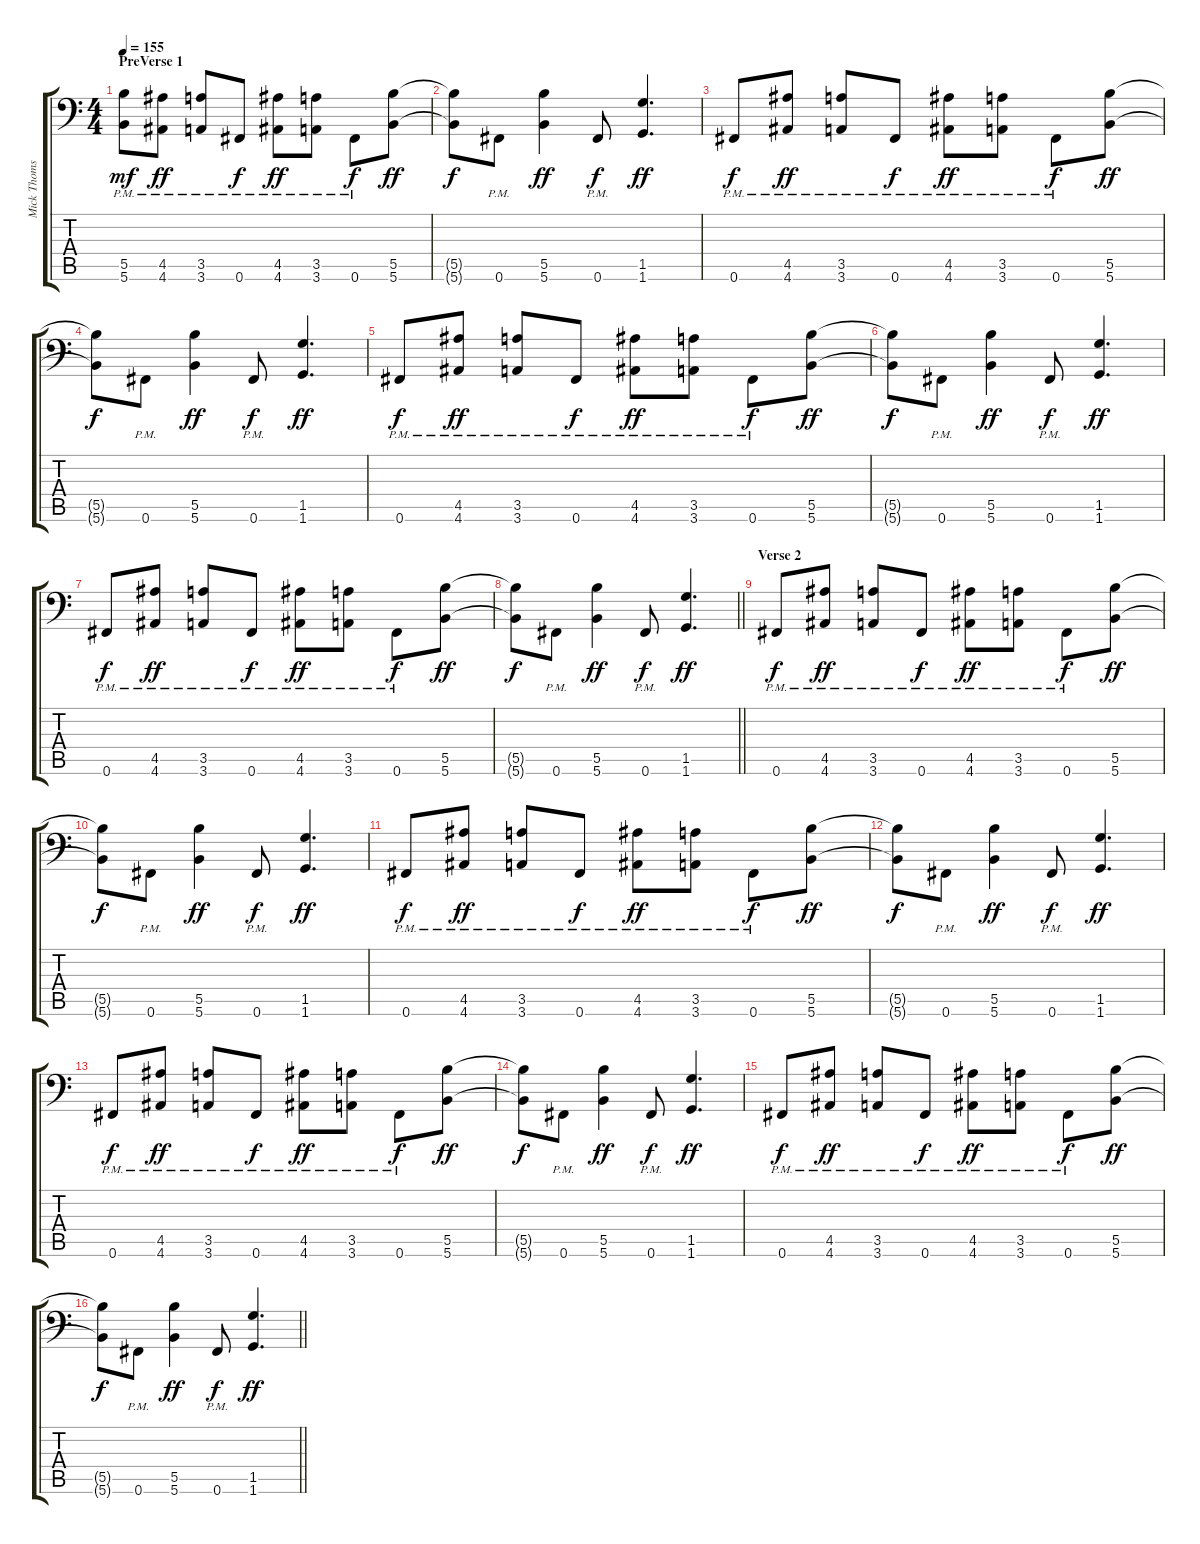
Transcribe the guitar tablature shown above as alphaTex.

\track ("Mick Thomson" "Mick Thoms") {instrument distortionguitar}
\staff {score tabs}
\tuning (Db4 Ab3 E3 B2 Gb2 Gb1) {hide}
\ts (4 4)
\section ("" "PreVerse 1")
\tempo 155
\clef f4
\ks c
(5.5{pm} 5.6{pm}).8{dy mf} (4.5{pm} 4.6{pm}).8{dy ff} (3.5{pm} 3.6{pm}).8 0.6{pm}.8{dy f} (4.5{pm} 4.6{pm}).8{dy ff} (3.5{pm} 3.6{pm}).8 0.6{pm}.8{dy f} (5.5 5.6).8{dy ff} |
(5.5{t} 5.6{t}).8{dy f} 0.6{pm}.8 (5.5 5.6).4{dy ff} 0.6{pm}.8{dy f} (1.5 1.6).4{d dy ff} |
0.6{pm}.8{dy f} (4.5{pm} 4.6{pm}).8{dy ff} (3.5{pm} 3.6{pm}).8 0.6{pm}.8{dy f} (4.5{pm} 4.6{pm}).8{dy ff} (3.5{pm} 3.6{pm}).8 0.6{pm}.8{dy f} (5.5 5.6).8{dy ff} |
(5.5{t} 5.6{t}).8{dy f} 0.6{pm}.8 (5.5 5.6).4{dy ff} 0.6{pm}.8{dy f} (1.5 1.6).4{d dy ff} |
0.6{pm}.8{dy f} (4.5{pm} 4.6{pm}).8{dy ff} (3.5{pm} 3.6{pm}).8 0.6{pm}.8{dy f} (4.5{pm} 4.6{pm}).8{dy ff} (3.5{pm} 3.6{pm}).8 0.6{pm}.8{dy f} (5.5 5.6).8{dy ff} |
(5.5{t} 5.6{t}).8{dy f} 0.6{pm}.8 (5.5 5.6).4{dy ff} 0.6{pm}.8{dy f} (1.5 1.6).4{d dy ff} |
0.6{pm}.8{dy f} (4.5{pm} 4.6{pm}).8{dy ff} (3.5{pm} 3.6{pm}).8 0.6{pm}.8{dy f} (4.5{pm} 4.6{pm}).8{dy ff} (3.5{pm} 3.6{pm}).8 0.6{pm}.8{dy f} (5.5 5.6).8{dy ff} |
\barLineRight lightlight
(5.5{t} 5.6{t}).8{dy f} 0.6{pm}.8 (5.5 5.6).4{dy ff} 0.6{pm}.8{dy f} (1.5 1.6).4{d dy ff} |
\section ("" "Verse 2")
0.6{pm}.8{dy f} (4.5{pm} 4.6{pm}).8{dy ff} (3.5{pm} 3.6{pm}).8 0.6{pm}.8{dy f} (4.5{pm} 4.6{pm}).8{dy ff} (3.5{pm} 3.6{pm}).8 0.6{pm}.8{dy f} (5.5 5.6).8{dy ff} |
(5.5{t} 5.6{t}).8{dy f} 0.6{pm}.8 (5.5 5.6).4{dy ff} 0.6{pm}.8{dy f} (1.5 1.6).4{d dy ff} |
0.6{pm}.8{dy f} (4.5{pm} 4.6{pm}).8{dy ff} (3.5{pm} 3.6{pm}).8 0.6{pm}.8{dy f} (4.5{pm} 4.6{pm}).8{dy ff} (3.5{pm} 3.6{pm}).8 0.6{pm}.8{dy f} (5.5 5.6).8{dy ff} |
(5.5{t} 5.6{t}).8{dy f} 0.6{pm}.8 (5.5 5.6).4{dy ff} 0.6{pm}.8{dy f} (1.5 1.6).4{d dy ff} |
0.6{pm}.8{dy f} (4.5{pm} 4.6{pm}).8{dy ff} (3.5{pm} 3.6{pm}).8 0.6{pm}.8{dy f} (4.5{pm} 4.6{pm}).8{dy ff} (3.5{pm} 3.6{pm}).8 0.6{pm}.8{dy f} (5.5 5.6).8{dy ff} |
(5.5{t} 5.6{t}).8{dy f} 0.6{pm}.8 (5.5 5.6).4{dy ff} 0.6{pm}.8{dy f} (1.5 1.6).4{d dy ff} |
0.6{pm}.8{dy f} (4.5{pm} 4.6{pm}).8{dy ff} (3.5{pm} 3.6{pm}).8 0.6{pm}.8{dy f} (4.5{pm} 4.6{pm}).8{dy ff} (3.5{pm} 3.6{pm}).8 0.6{pm}.8{dy f} (5.5 5.6).8{dy ff} |
\barLineRight lightlight
(5.5{t} 5.6{t}).8{dy f} 0.6{pm}.8 (5.5 5.6).4{dy ff} 0.6{pm}.8{dy f} (1.5 1.6).4{d dy ff}
